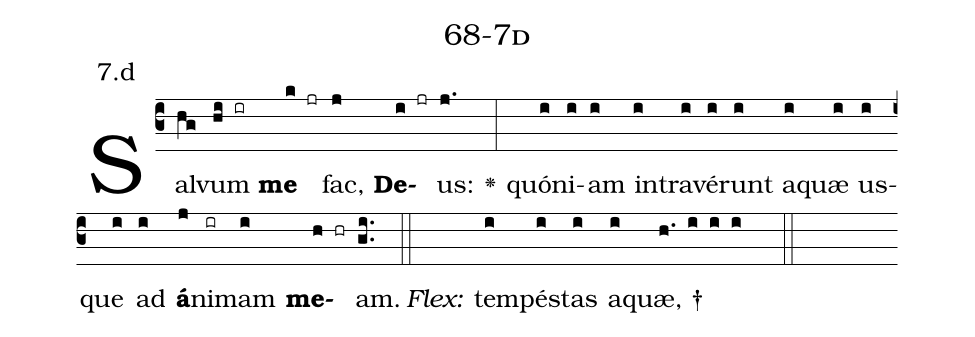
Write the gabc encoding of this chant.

name: 68-7d;
annotation: 7.d;
%%
(c3)Sal(hg)vum(hi ir) <b>me</b>(k jr) fac,(j) <b>De</b>(i jr)us:(j.) <v>\greheightstar</v>(:) quón(i)i(i)am(i) in(i)tra(i)vé(i)runt(i) a(i)quæ(i) us(i)que(i) ad(i) <b>á</b>(j)ni(ir)mam(i) <b>me</b>(h hr)am.(gi..) (::)
<i>Flex:</i>()  tem(i)pés(i)tas(i) a(i)quæ, †(h. i i i  ::)

%E(i) u(i) o(j) u(i) a(h) e.(gi..) (::)
